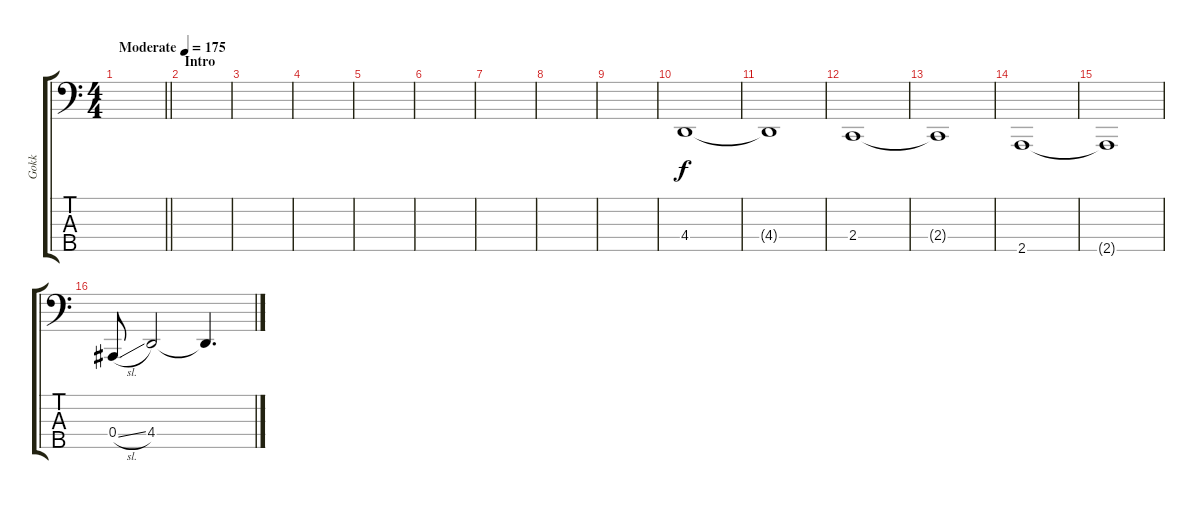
\track ("Gokk" "Gokk") {instrument electricbassfinger}
\staff {score tabs}
\tuning (Eb2 Bb1 F1 Bb0 G0) {hide}
\ts (4 4)
\tempo (175 "Moderate")
\clef f4
\barLineRight lightlight
\ks c
|
\section ("" "Intro")
|
|
|
|
|
|
|
|
4.4.1 |
4.4{t}.1 |
2.4.1 |
2.4{t}.1 |
2.5.1 |
2.5{t}.1 |
0.4{sl}.8 4.4.2 4.4{t}.4{d}
